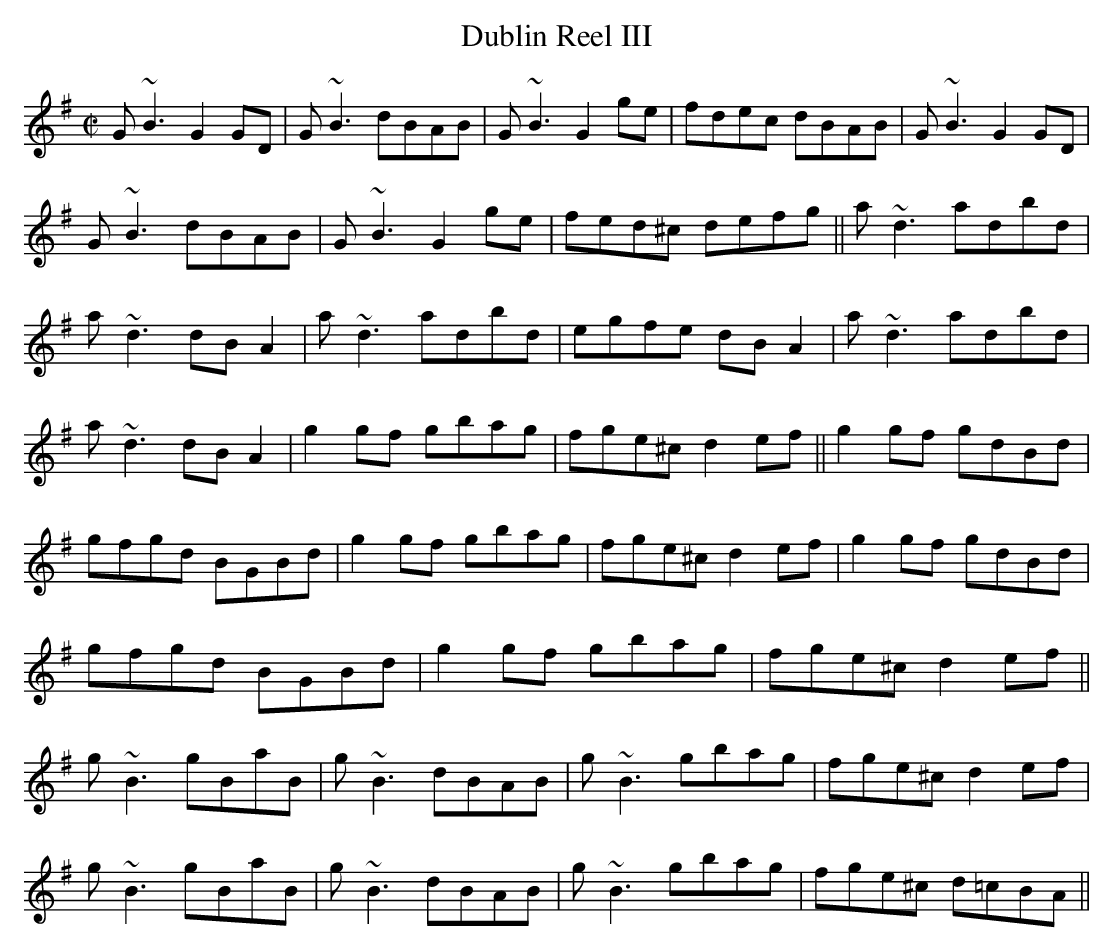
X:1
T:Dublin Reel III
M:C|
K:G
G~B3 G2GD|G~B3 dBAB|G~B3 G2ge|fdec dBAB|\
G~B3 G2GD|G~B3 dBAB|G~B3 G2ge|fed^c defg||\
a~d3 adbd|a~d3 dBA2|a~d3 adbd|egfe dBA2|\
a~d3 adbd|a~d3 dBA2|g2gf gbag|fge^c d2ef||\
g2gf gdBd|gfgd BGBd|g2gf gbag|fge^c d2ef|\
g2gf gdBd|gfgd BGBd|g2gf gbag|fge^c d2ef||\
g~B3 gBaB|g~B3 dBAB|g~B3 gbag|fge^c d2ef|\
g~B3 gBaB|g~B3 dBAB|g~B3 gbag|fge^c d=cBA||
